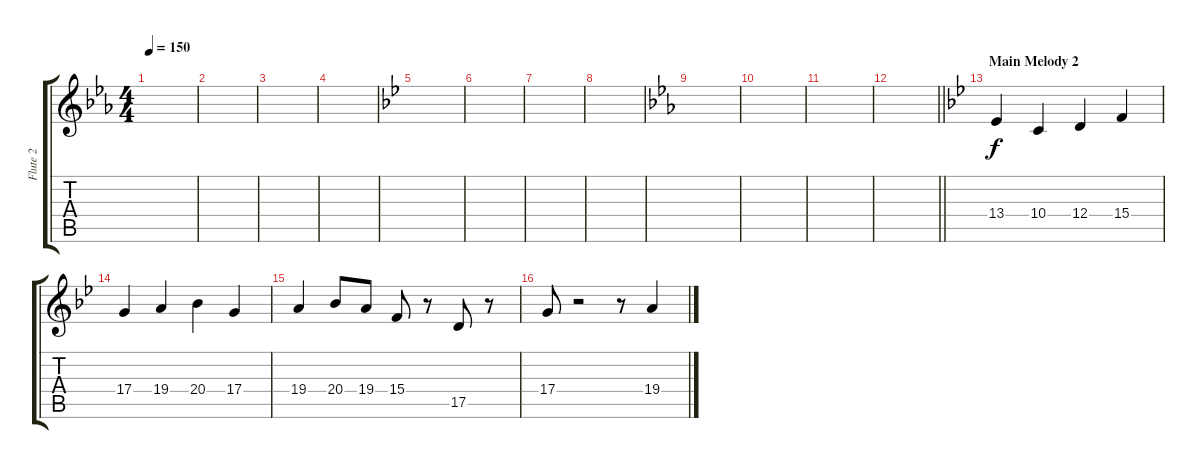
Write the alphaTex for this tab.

\track ("Flute 2" "Flute 2") {instrument piccolo}
\staff {score tabs}
\tuning (E4 B3 G3 D3 A2 E2) {hide}
\ts (4 4)
\tempo 150
\clef g2
\ks cminor
|
|
|
|
\ks gminor
|
|
|
|
\ks cminor
|
|
|
\barLineRight lightlight
|
\section ("" "Main Melody 2")
\ks gminor
13.4.4{volume 9} 10.4.4 12.4.4 15.4.4 |
17.4.4 19.4.4 20.4.4 17.4.4 |
19.4.4 20.4.8 19.4.8 15.4.8 r.8 17.5.8 r.8 |
17.4.8 r.2 r.8 19.4.4
